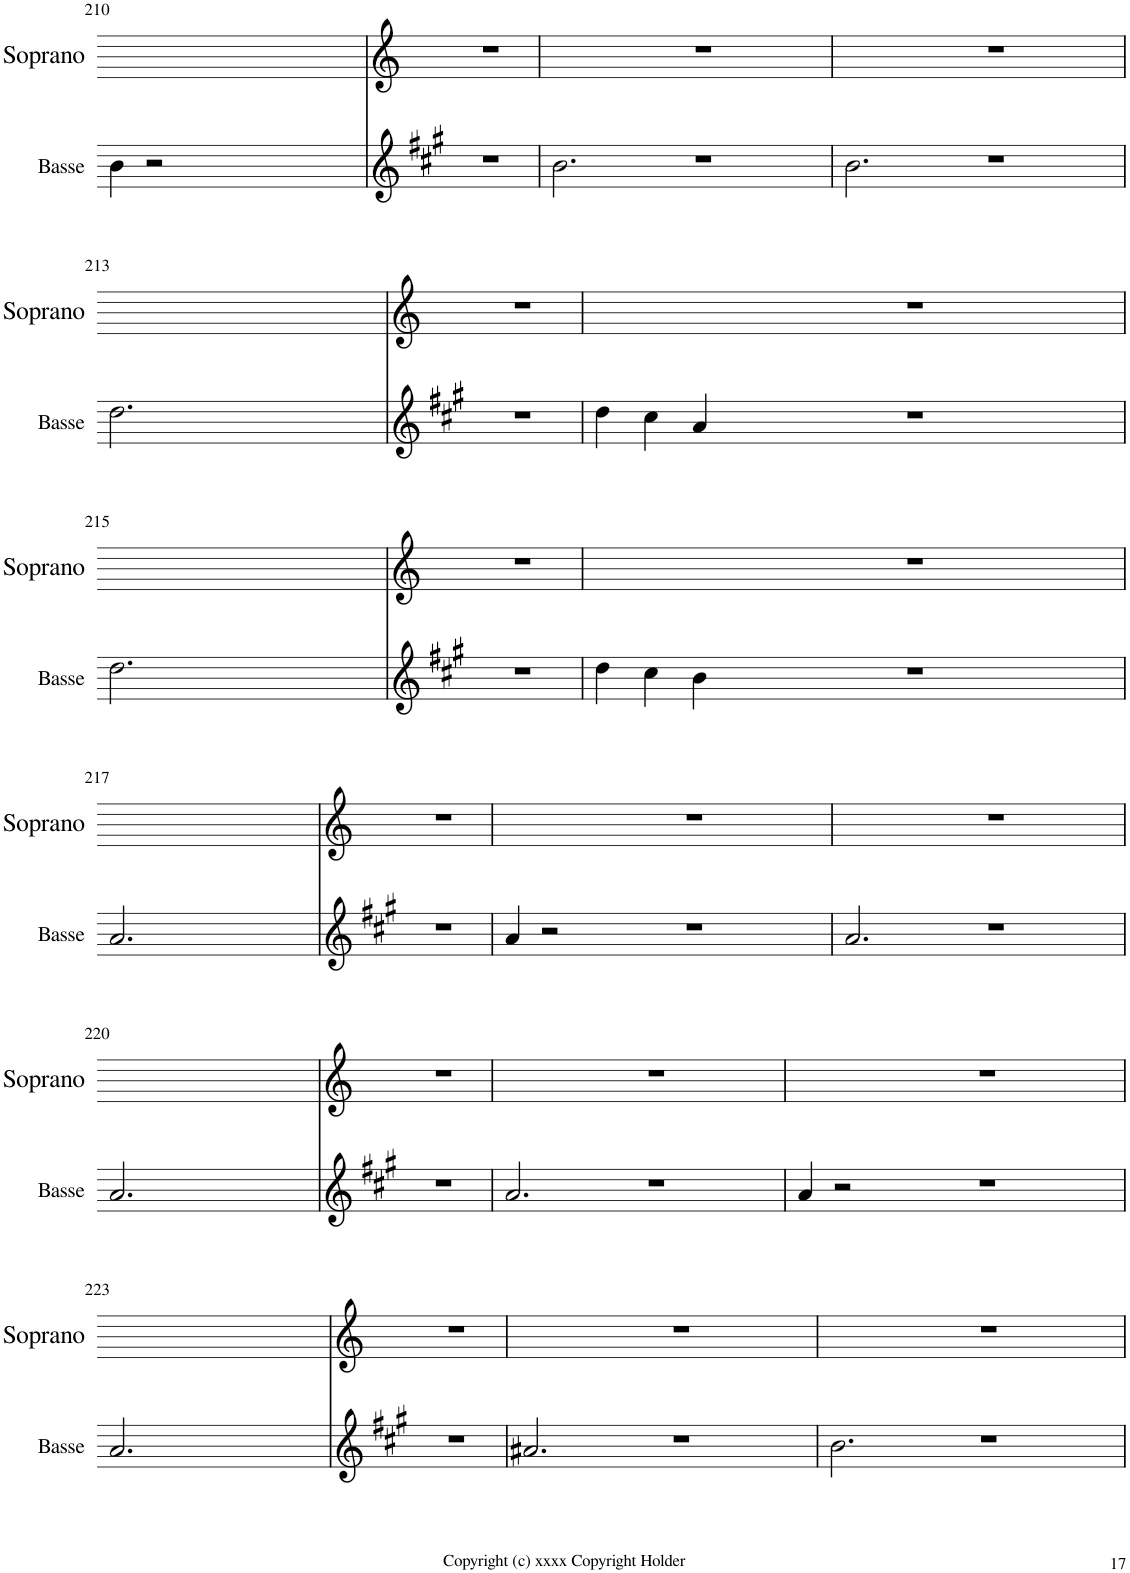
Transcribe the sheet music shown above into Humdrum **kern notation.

**kern	**kern
*part2	*part1
*staff2	*staff1
*I"Basse	*I"Soprano
*I'Basse	*I'Soprano
!!LO:PB:g=z
*clefG2	*clefG2
*k[f#c#g#]	*k[]
*M3/4	*M3/4
=210	=210
4b\	2.r
2r	.
1.ryy	0ryy
2.r	.
.	4ryy
=211	=211
2.b\	2.r
1.ryy	0ryy
2.r	.
.	4ryy
=212	=212
2.b\	2.r
1.ryy	0ryy
2.r	.
.	4ryy
!!LO:LB:g=z
=213	=213
2.dd\	2.r
1.ryy	0ryy
2.r	.
.	4ryy
=214	=214
4dd\	2.r
4cc#\	.
4a/	.
1.ryy	0ryy
2.r	.
.	4ryy
!!LO:LB:g=z
=215	=215
2.dd\	2.r
1.ryy	0ryy
2.r	.
.	4ryy
=216	=216
4dd\	2.r
4cc#\	.
4b\	.
1.ryy	0ryy
2.r	.
.	4ryy
!!LO:LB:g=z
=217	=217
2.a/	2.r
1.ryy	0ryy
2.r	.
.	4ryy
=218	=218
4a/	2.r
2r	.
1.ryy	0ryy
2.r	.
.	4ryy
=219	=219
2.a/	2.r
1.ryy	0ryy
2.r	.
.	4ryy
!!LO:LB:g=z
=220	=220
2.a/	2.r
1.ryy	0ryy
2.r	.
.	4ryy
=221	=221
2.a/	2.r
1.ryy	0ryy
2.r	.
.	4ryy
=222	=222
4a/	2.r
2r	.
1.ryy	0ryy
2.r	.
.	4ryy
!!LO:LB:g=z
=223	=223
2.a/	2.r
1.ryy	0ryy
2.r	.
.	4ryy
=224	=224
2.a#X/	2.r
1.ryy	0ryy
2.r	.
.	4ryy
=225	=225
2.b\	2.r
1.ryy	0ryy
2.r	.
.	4ryy
=	=
*-	*-
